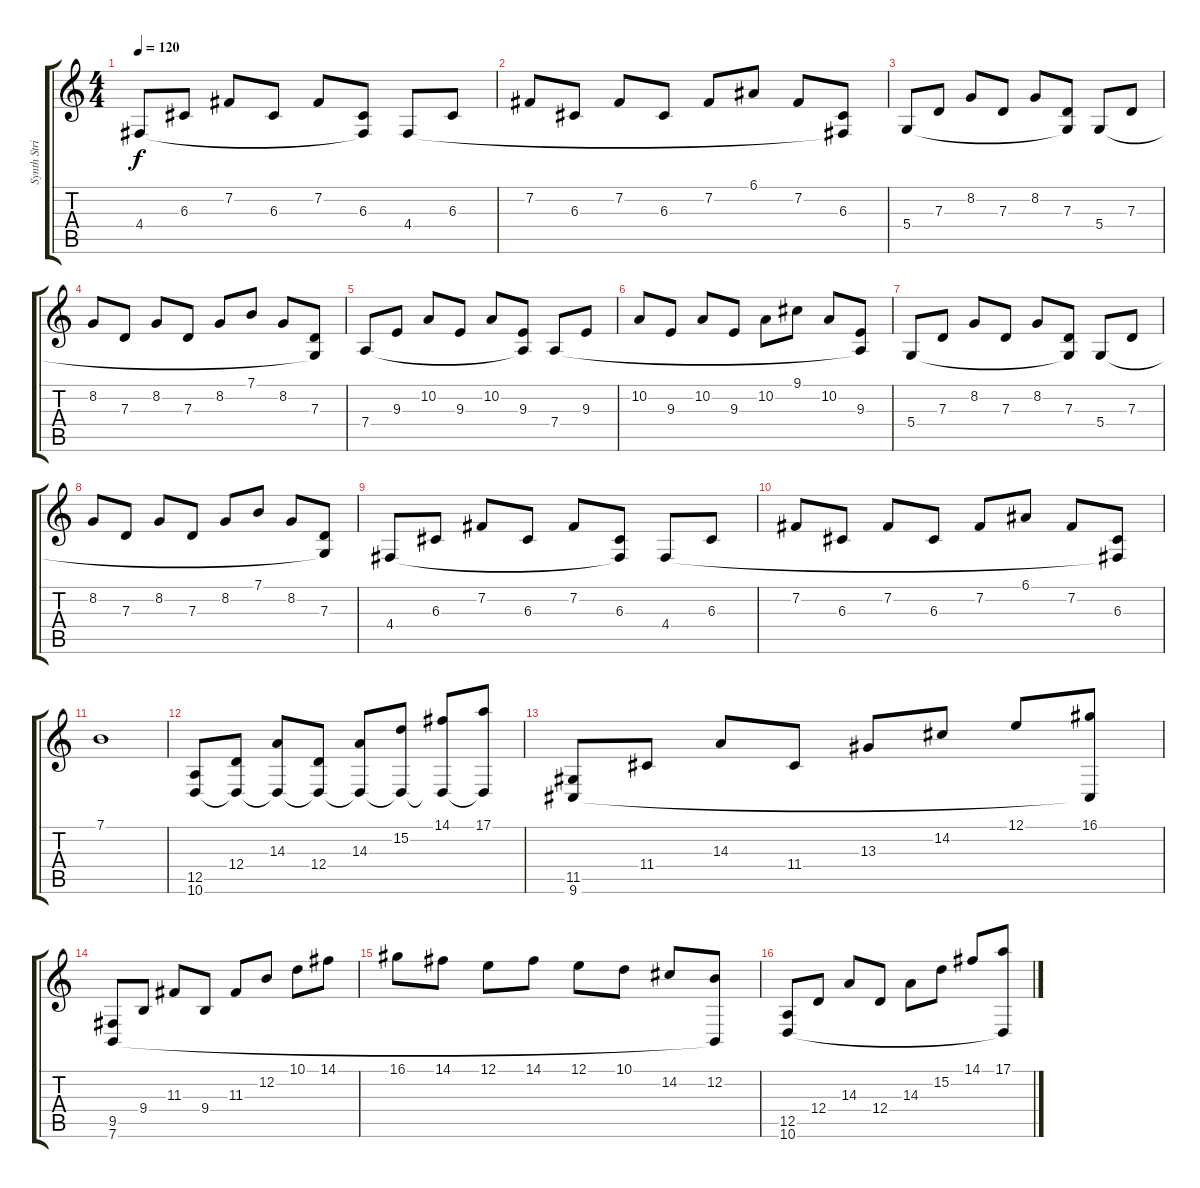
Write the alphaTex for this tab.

\track ("Synth Strings" "Synth Stri") {instrument stringensemble1}
\staff {score tabs}
\tuning (E4 B3 G3 D3 A2 E2) {hide}
\ts (4 4)
\tempo 120
\clef g2
\ks c
4.4.8{dy f} 6.3.8 7.2.8 6.3.8 7.2.8 (6.3 4.4{t}).8 4.4.8 6.3.8 |
7.2.8 6.3.8 7.2.8 6.3.8 7.2.8 6.1.8 7.2.8 (6.3 4.4{t}).8 |
5.4.8 7.3.8 8.2.8 7.3.8 8.2.8 (7.3 5.4{t}).8 5.4.8 7.3.8 |
8.2.8 7.3.8 8.2.8 7.3.8 8.2.8 7.1.8 8.2.8 (7.3 5.4{t}).8 |
7.4.8 9.3.8 10.2.8 9.3.8 10.2.8 (9.3 7.4{t}).8 7.4.8 9.3.8 |
10.2.8 9.3.8 10.2.8 9.3.8 10.2.8 9.1.8 10.2.8 (9.3 7.4{t}).8 |
5.4.8 7.3.8 8.2.8 7.3.8 8.2.8 (7.3 5.4{t}).8 5.4.8 7.3.8 |
8.2.8 7.3.8 8.2.8 7.3.8 8.2.8 7.1.8 8.2.8 (7.3 5.4{t}).8 |
4.4.8 6.3.8 7.2.8 6.3.8 7.2.8 (6.3 4.4{t}).8 4.4.8 6.3.8 |
7.2.8 6.3.8 7.2.8 6.3.8 7.2.8 6.1.8 7.2.8 (6.3 4.4{t}).8 |
7.1.1 |
(12.5 10.6).8 (12.4 10.6{t}).8 (14.3 10.6{t}).8 (12.4 10.6{t}).8 (14.3 10.6{t}).8 (15.2 10.6{t}).8 (14.1 10.6{t}).8 (17.1 10.6{t}).8 |
(11.5 9.6).8 11.4.8 14.3.8 11.4.8 13.3.8 14.2.8 12.1.8 (16.1 9.6{t}).8 |
(9.5 7.6).8 9.4.8 11.3.8 9.4.8 11.3.8 12.2.8 10.1.8 14.1.8 |
16.1.8 14.1.8 12.1.8 14.1.8 12.1.8 10.1.8 14.2.8 (12.2 7.6{t}).8 |
(12.5 10.6).8 12.4.8 14.3.8 12.4.8 14.3.8 15.2.8 14.1.8 (17.1 10.6{t}).8
